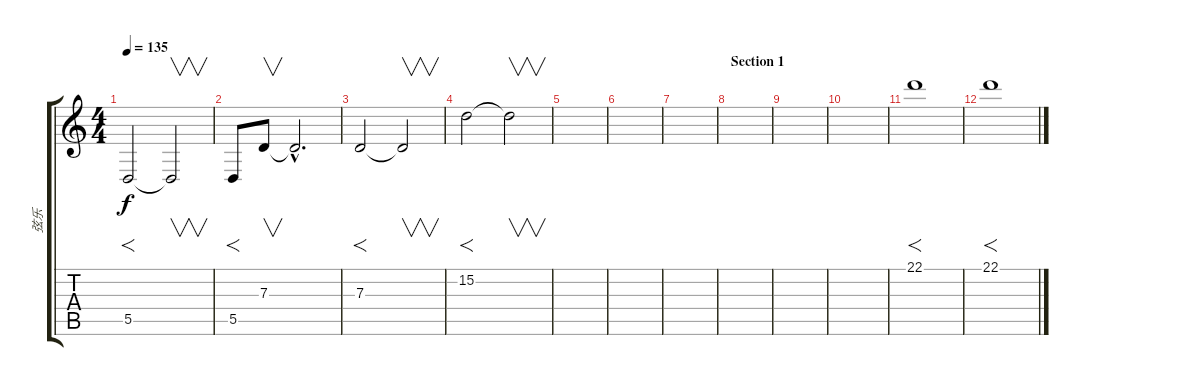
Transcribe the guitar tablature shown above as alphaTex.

\track ("弦乐" "弦乐") {instrument tremolostrings}
\staff {score tabs}
\tuning (E4 B3 G3 D3 A2 E2) {hide}
\ts (4 4)
\tempo 135
\clef g2
\ks c
5.5.2{f dy f instrument tremolostrings} 5.5{t}.2{v} |
5.5.8{f} 7.3.8{v} 7.3{hac t}.2{d} |
7.3.2{f} 7.3{t}.2{v} |
15.2.2{f} 15.2{t}.2{v} |
|
|
|
\section ("" "Section 1")
|
|
|
22.1.1{f} |
22.1.1{f}
